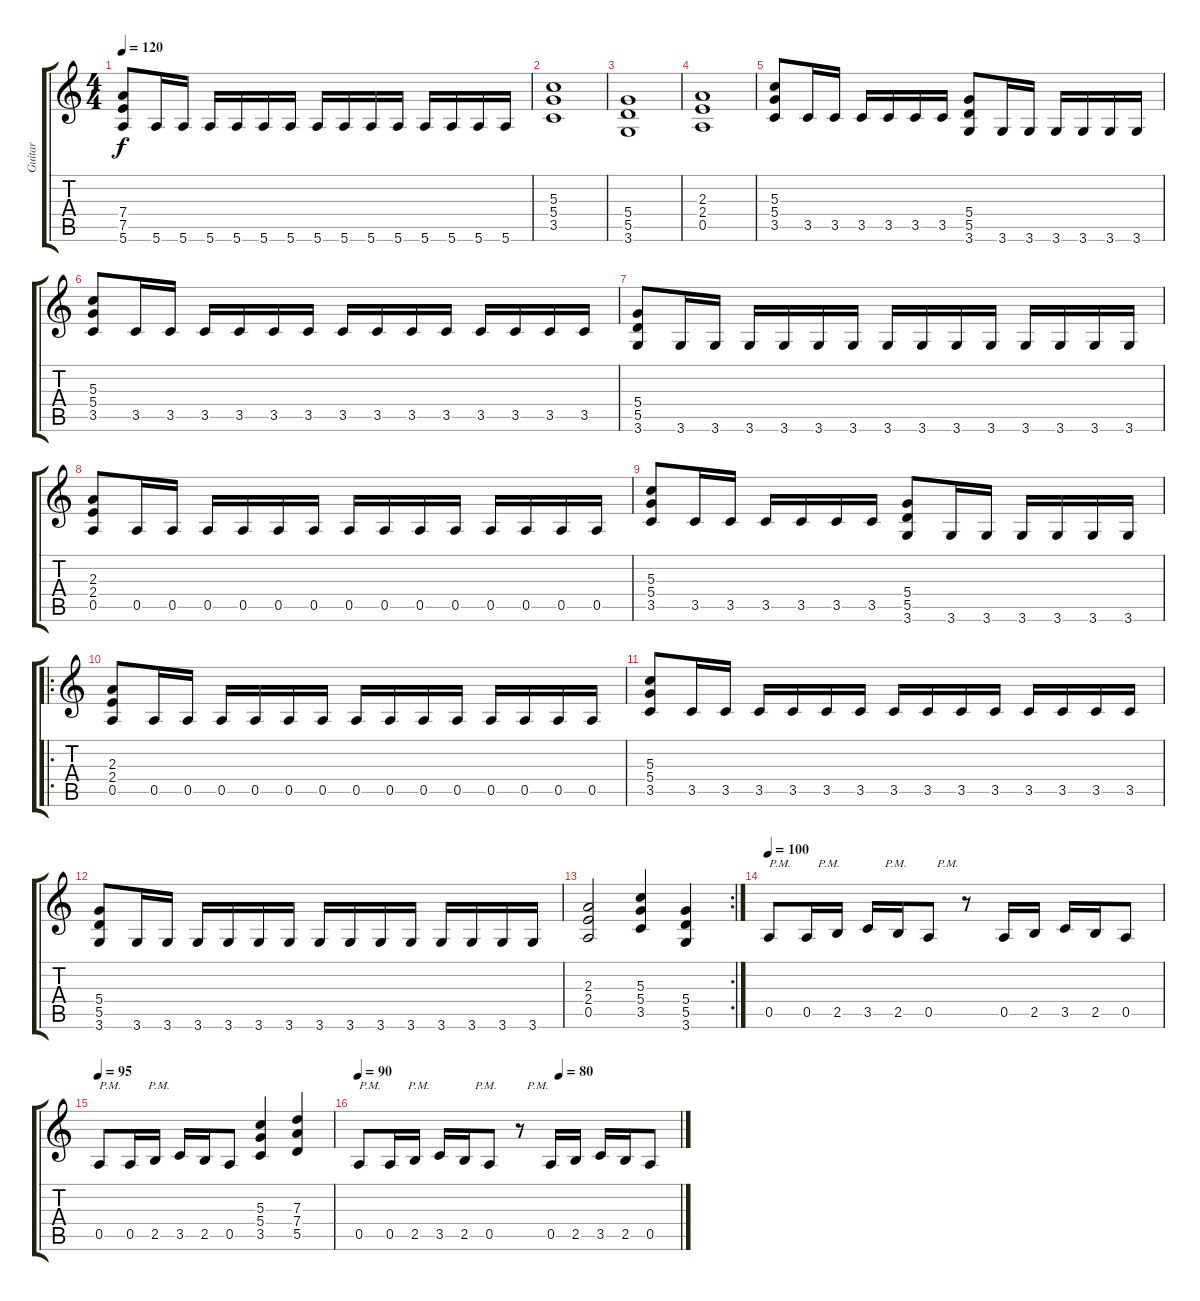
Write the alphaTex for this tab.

\track ("Guitar " "Guitar ") {instrument distortionguitar}
\staff {score tabs}
\tuning (E4 B3 G3 D3 A2 E2) {hide}
\ts (4 4)
\tempo 120
\clef g2
\ks c
(7.4 7.5 5.6).8{dy f} 5.6.16 5.6.16 5.6.16 5.6.16 5.6.16 5.6.16 5.6.16 5.6.16 5.6.16 5.6.16 5.6.16 5.6.16 5.6.16 5.6.16 |
(5.3 5.4 3.5).1 |
(5.4 5.5 3.6).1 |
(2.3 2.4 0.5).1 |
(5.3 5.4 3.5).8 3.5.16 3.5.16 3.5.16 3.5.16 3.5.16 3.5.16 (5.4 5.5 3.6).8 3.6.16 3.6.16 3.6.16 3.6.16 3.6.16 3.6.16 |
(5.3 5.4 3.5).8 3.5.16 3.5.16 3.5.16 3.5.16 3.5.16 3.5.16 3.5.16 3.5.16 3.5.16 3.5.16 3.5.16 3.5.16 3.5.16 3.5.16 |
(5.4 5.5 3.6).8 3.6.16 3.6.16 3.6.16 3.6.16 3.6.16 3.6.16 3.6.16 3.6.16 3.6.16 3.6.16 3.6.16 3.6.16 3.6.16 3.6.16 |
(2.3 2.4 0.5).8 0.5.16 0.5.16 0.5.16 0.5.16 0.5.16 0.5.16 0.5.16 0.5.16 0.5.16 0.5.16 0.5.16 0.5.16 0.5.16 0.5.16 |
(5.3 5.4 3.5).8 3.5.16 3.5.16 3.5.16 3.5.16 3.5.16 3.5.16 (5.4 5.5 3.6).8 3.6.16 3.6.16 3.6.16 3.6.16 3.6.16 3.6.16 |
\ro
(2.3 2.4 0.5).8 0.5.16 0.5.16 0.5.16 0.5.16 0.5.16 0.5.16 0.5.16 0.5.16 0.5.16 0.5.16 0.5.16 0.5.16 0.5.16 0.5.16 |
(5.3 5.4 3.5).8 3.5.16 3.5.16 3.5.16 3.5.16 3.5.16 3.5.16 3.5.16 3.5.16 3.5.16 3.5.16 3.5.16 3.5.16 3.5.16 3.5.16 |
(5.4 5.5 3.6).8 3.6.16 3.6.16 3.6.16 3.6.16 3.6.16 3.6.16 3.6.16 3.6.16 3.6.16 3.6.16 3.6.16 3.6.16 3.6.16 3.6.16 |
\rc 2
(2.3 2.4 0.5).2 (5.3 5.4 3.5).4 (5.4 5.5 3.6).4 |
\tempo 100
0.5.8{txt "P.M.         P.M.               P.M.          P.M."} 0.5.16 2.5.16 3.5.16 2.5.16 0.5.8 r.8 0.5.16 2.5.16 3.5.16 2.5.16 0.5.8 |
\tempo 95
0.5.8{txt "P.M.         P.M.               "} 0.5.16 2.5.16 3.5.16 2.5.16 0.5.8 (5.3 5.4 3.5).4 (7.3 7.4 5.5).4 |
\tempo 90
\tempo (80 0.625)
0.5.8{txt "P.M.         P.M.               P.M.          P.M."} 0.5.16 2.5.16 3.5.16 2.5.16 0.5.8 r.8 0.5.16 2.5.16 3.5.16 2.5.16 0.5.8
